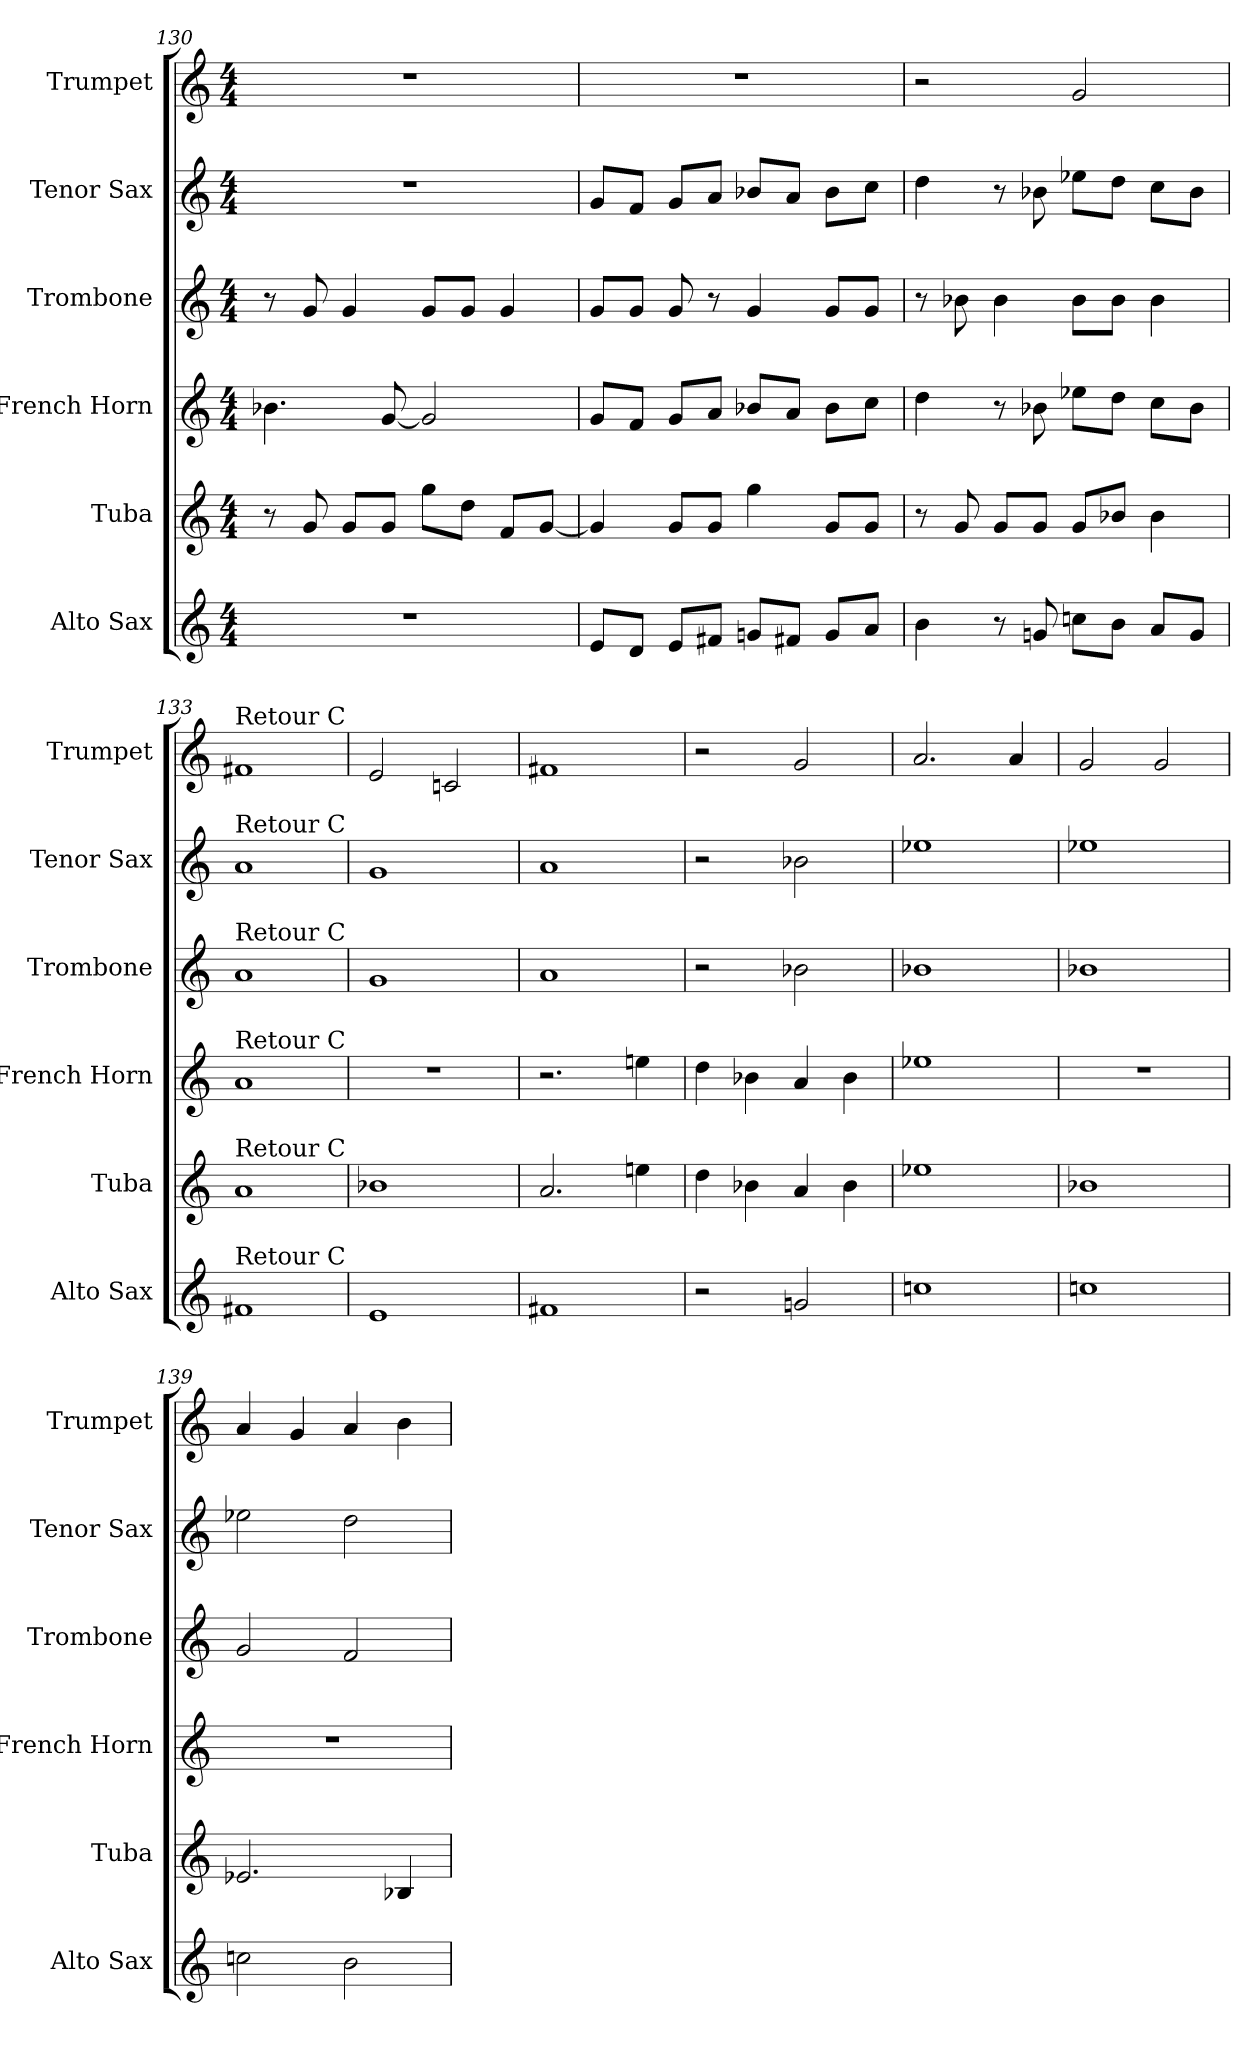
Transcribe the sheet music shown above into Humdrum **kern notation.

**kern	**kern	**kern	**kern	**kern	**kern
*part6	*part5	*part4	*part3	*part2	*part1
*staff6	*staff5	*staff4	*staff3	*staff2	*staff1
*I"Alto Sax	*I"Tuba	*I"French Horn	*I"Trombone	*I"Tenor Sax	*I"Trumpet
*I'Alto Sax	*I'Tuba	*I'French Horn	*I'Trombone	*I'Tenor Sax	*I'Trumpet
*clefG2	*clefG2	*clefG2	*clefG2	*clefG2	*clefG2
*ITrd5c9	*ITrd15c26	*ITrd8c14	*ITrd8c14	*ITrd8c14	*ITrd1c2
*M4/4	*M4/4	*M4/4	*M4/4	*M4/4	*M4/4
=130	=130	=130	=130	=130	=130
1r	8r	4.B-	8r	1r	1r
.	8GG	.	8G	.	.
.	8GGL	.	4G	.	.
.	8GGJ	[8G	.	.	.
.	8GL	2G]	8GL	.	.
.	8DJ	.	8GJ	.	.
.	8FFL	.	4G	.	.
.	[8GGJ	.	.	.	.
=131	=131	=131	=131	=131	=131
8GL	4GG]	8GL	8GL	8GL	1r
8FJ	.	8FJ	8GJ	8FJ	.
8GL	8GGL	8GL	8G	8GL	.
8AnJ	8GGJ	8AJ	8r	8AJ	.
8B-L	4G	8B-L	4G	8B-L	.
8AnJ	.	8AJ	.	8AJ	.
8B-L	8GGL	8B-L	8GL	8B-L	.
8cJ	8GGJ	8cJ	8GJ	8cJ	.
=132	=132	=132	=132	=132	=132
4d	8r	4d	8r	4d	2r
.	8GG	.	8B-	.	.
8r	8GGL	8r	4B-	8r	.
8B-	8GGJ	8B-	.	8B-	.
8e-L	8GGL	8e-L	8B-L	8e-L	2f
8dJ	8BB-J	8dJ	8B-J	8dJ	.
8cL	4BB-	8cL	4B-	8cL	.
8B-J	.	8B-J	.	8B-J	.
=133	=133	=133	=133	=133	=133
!	!	!	!	!	!LO:TX:a:t=Retour C
!	!	!	!	!LO:TX:a:t=Retour C	!
!	!	!	!LO:TX:a:t=Retour C	!	!
!	!	!LO:TX:a:t=Retour C	!	!	!
!	!LO:TX:a:t=Retour C	!	!	!	!
!LO:TX:a:t=Retour C	!	!	!	!	!
1An	1AA	1A	1A	1A	1en
=134	=134	=134	=134	=134	=134
1G	1BB-	1r	1G	1G	2d
.	.	.	.	.	2B-
=135	=135	=135	=135	=135	=135
1An	2.AA	2.r	1A	1A	1en
.	4En	4en	.	.	.
=136	=136	=136	=136	=136	=136
2r	4D	4d	2r	2r	2r
.	4BB-	4B-	.	.	.
2B-	4AA	4A	2B-	2B-	2f
.	4BB-	4B-	.	.	.
=137	=137	=137	=137	=137	=137
1e-	1E-	1e-	1B-	1e-	2.g
.	.	.	.	.	4g
=138	=138	=138	=138	=138	=138
1e-	1BB-	1r	1B-	1e-	2f
.	.	.	.	.	2f
=139	=139	=139	=139	=139	=139
2e-	2.EE-	1r	2G	2e-	4g
.	.	.	.	.	4f
2d	.	.	2F	2d	4g
.	4BBB-	.	.	.	4a
=	=	=	=	=	=
*-	*-	*-	*-	*-	*-
